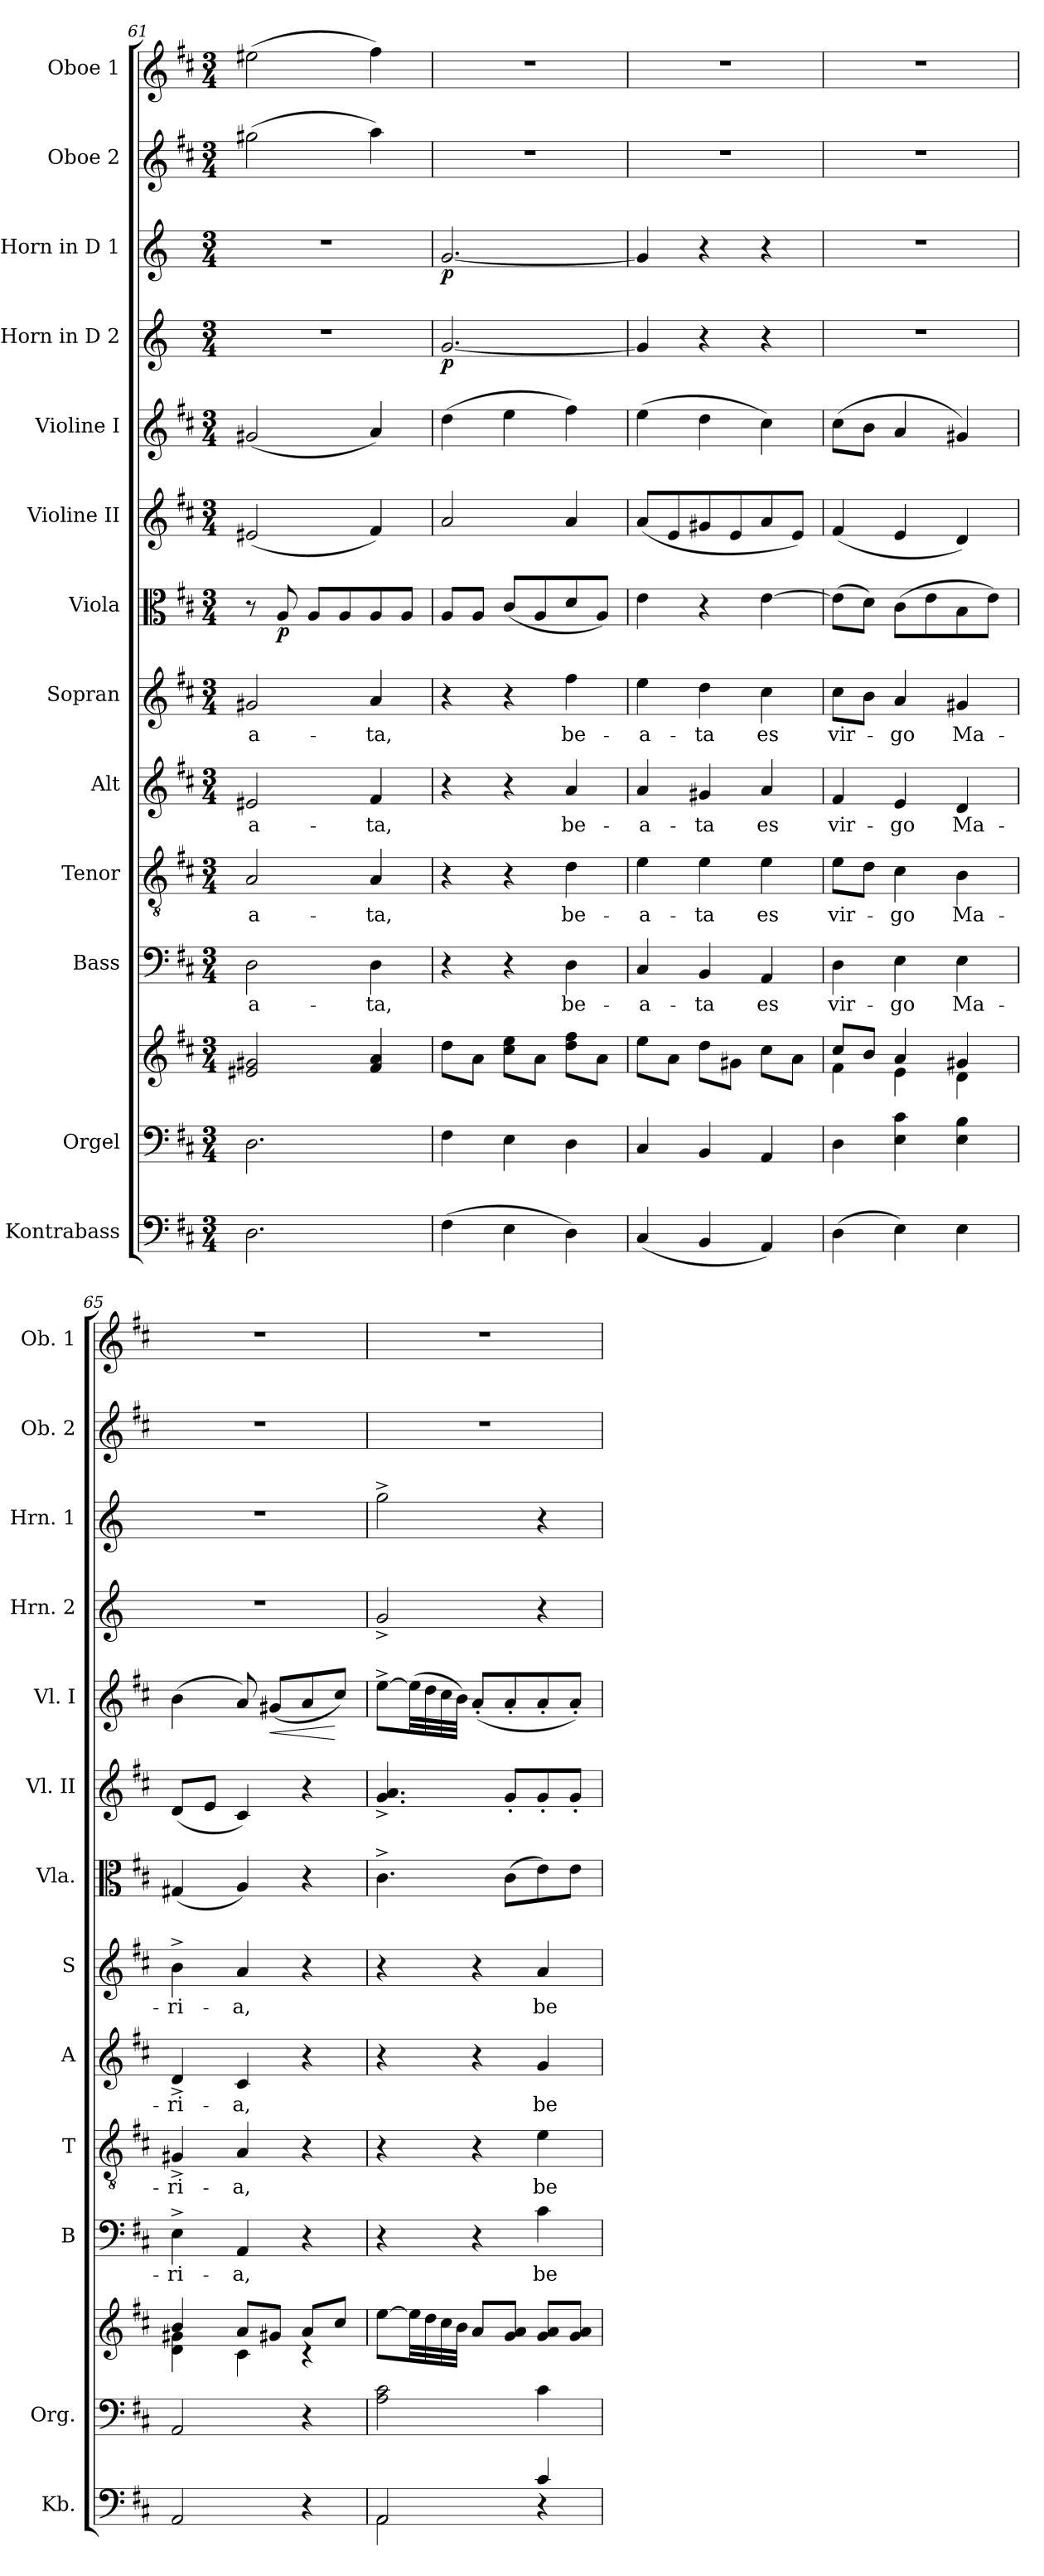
**kern	**kern	**kern	**kern	**text	**kern	**text	**kern	**text	**kern	**text	**kern	**dynam	**kern	**kern	**dynam	**kern	**dynam	**kern	**dynam	**kern	**kern
*part13	*part12	*part12	*part11	*part11	*part10	*part10	*part9	*part9	*part8	*part8	*part7	*part7	*part6	*part5	*part5	*part4	*part4	*part3	*part3	*part2	*part1
*staff14	*staff13	*staff12	*staff11	*staff11	*staff10	*staff10	*staff9	*staff9	*staff8	*staff8	*staff7	*staff7	*staff6	*staff5	*staff5	*staff4	*staff4	*staff3	*staff3	*staff2	*staff1
*I"Kontrabass	*I"Orgel	*	*I"Bass	*	*I"Tenor	*	*I"Alt	*	*I"Sopran	*	*I"Viola	*	*I"Violine II	*I"Violine I	*	*I"Horn in D 2	*	*I"Horn in D 1	*	*I"Oboe 2	*I"Oboe 1
*I'Kb.	*I'Org.	*	*I'B	*	*I'T	*	*I'A	*	*I'S	*	*I'Vla.	*	*I'Vl. II	*I'Vl. I	*	*I'Hrn. 2	*	*I'Hrn. 1	*	*I'Ob. 2	*I'Ob. 1
*clefF4	*clefF4	*clefG2	*clefF4	*	*clefGv2	*	*clefG2	*	*clefG2	*	*clefC3	*	*clefG2	*clefG2	*	*clefG2	*	*clefG2	*	*clefG2	*clefG2
*ITrd7c12	*	*	*	*	*	*	*	*	*	*	*	*	*	*	*	*ITrd-1c-2	*	*ITrd-1c-2	*	*	*
*k[f#c#]	*k[f#c#]	*k[f#c#]	*k[f#c#]	*	*k[f#c#]	*	*k[f#c#]	*	*k[f#c#]	*	*k[f#c#]	*	*k[f#c#]	*k[f#c#]	*	*k[f#c#]	*	*k[f#c#]	*	*k[f#c#]	*k[f#c#]
*D:	*D:	*D:	*D:	*	*D:	*	*D:	*	*D:	*	*D:	*	*D:	*D:	*	*D:	*	*D:	*	*D:	*D:
*M3/4	*M3/4	*M3/4	*M3/4	*	*M3/4	*	*M3/4	*	*M3/4	*	*M3/4	*	*M3/4	*M3/4	*	*M3/4	*	*M3/4	*	*M3/4	*M3/4
=61	=61	=61	=61	=61	=61	=61	=61	=61	=61	=61	=61	=61	=61	=61	=61	=61	=61	=61	=61	=61	=61
!	!	!	!	!LO:LY:b	!	!LO:LY:b	!	!LO:LY:b	!	!LO:LY:b	!	!	!	!	!	!	!	!	!	!	!
2.DD\	2.D\	2e#X/ 2g#X/	2D\	-a-	2A/	-a-	2e#X/	-a-	2g#X/	-a-	8r	.	(<2e#X/	(<2g#X/	.	2.r	.	2.r	.	(>2gg#X\	(>2ee#X\
!	!	!	!	!	!	!	!	!	!	!	!	!LO:DY:b	!	!	!	!	!	!	!	!	!
.	.	.	.	.	.	.	.	.	.	.	8A/	p	.	.	.	.	.	.	.	.	.
.	.	.	.	.	.	.	.	.	.	.	8A/L	.	.	.	.	.	.	.	.	.	.
.	.	.	.	.	.	.	.	.	.	.	8A/	.	.	.	.	.	.	.	.	.	.
!	!	!	!	!LO:LY:b	!	!LO:LY:b	!	!LO:LY:b	!	!LO:LY:b	!	!	!	!	!	!	!	!	!	!	!
.	.	4f#/ 4a/	4D\	-ta,	4A/	-ta,	4f#/	-ta,	4a/	-ta,	8A/	.	4f#/)	4a/)	.	.	.	.	.	4aa\)	4ff#\)
.	.	.	.	.	.	.	.	.	.	.	8A/J	.	.	.	.	.	.	.	.	.	.
=62	=62	=62	=62	=62	=62	=62	=62	=62	=62	=62	=62	=62	=62	=62	=62	=62	=62	=62	=62	=62	=62
!	!	!	!	!	!	!	!	!	!	!	!	!	!	!	!	!	!LO:DY:b	!	!LO:DY:b	!	!
(>4FF#\	4F#\	8dd\L	4r	.	4r	.	4r	.	4r	.	8A/L	.	2a/	(>4dd\	.	[2.a/	p	[2.a/	p	2.r	2.r
.	.	8a\J	.	.	.	.	.	.	.	.	8A/J	.	.	.	.	.	.	.	.	.	.
4EE\	4E\	8cc#\ 8ee\L	4r	.	4r	.	4r	.	4r	.	(<8c#/L	.	.	4ee\	.	.	.	.	.	.	.
.	.	8a\J	.	.	.	.	.	.	.	.	8A/	.	.	.	.	.	.	.	.	.	.
!	!	!	!	!LO:LY:b	!	!LO:LY:b	!	!LO:LY:b	!	!LO:LY:b	!	!	!	!	!	!	!	!	!	!	!
4DD\)	4D\	8dd\ 8ff#\L	4D\	be-	4d\	be-	4a/	be-	4ff#\	be-	8d/	.	4a/	4ff#\)	.	.	.	.	.	.	.
.	.	8a\J	.	.	.	.	.	.	.	.	8A/J)	.	.	.	.	.	.	.	.	.	.
=63	=63	=63	=63	=63	=63	=63	=63	=63	=63	=63	=63	=63	=63	=63	=63	=63	=63	=63	=63	=63	=63
!	!	!	!	!LO:LY:b	!	!LO:LY:b	!	!LO:LY:b	!	!LO:LY:b	!	!	!	!	!	!	!	!	!	!	!
(<4CC#/	4C#/	8ee\L	4C#/	-a-	4e\	-a-	4a/	-a-	4ee\	-a-	4e\	.	(<8a/L	(>4ee\	.	4a/]	.	4a/]	.	2.r	2.r
.	.	8a\J	.	.	.	.	.	.	.	.	.	.	8e/	.	.	.	.	.	.	.	.
!	!	!	!	!LO:LY:b	!	!LO:LY:b	!	!LO:LY:b	!	!LO:LY:b	!	!	!	!	!	!	!	!	!	!	!
4BBB/	4BB/	8dd\L	4BB/	-ta	4e\	-ta	4g#X/	-ta	4dd\	-ta	4r	.	8g#X/	4dd\	.	4r	.	4r	.	.	.
.	.	8g#X\J	.	.	.	.	.	.	.	.	.	.	8e/	.	.	.	.	.	.	.	.
!	!	!	!	!LO:LY:b	!	!LO:LY:b	!	!LO:LY:b	!	!LO:LY:b	!	!	!	!	!	!	!	!	!	!	!
4AAA/)	4AA/	8cc#\L	4AA/	es	4e\	es	4a/	es	4cc#\	es	[4e\	.	8a/	4cc#\)	.	4r	.	4r	.	.	.
.	.	8a\J	.	.	.	.	.	.	.	.	.	.	8e/J)	.	.	.	.	.	.	.	.
=64	=64	=64	=64	=64	=64	=64	=64	=64	=64	=64	=64	=64	=64	=64	=64	=64	=64	=64	=64	=64	=64
*	*	*^	*	*	*	*	*	*	*	*	*	*	*	*	*	*	*	*	*	*	*
!	!	!	!	!	!LO:LY:b	!	!LO:LY:b	!	!LO:LY:b	!	!LO:LY:b	!	!	!	!	!	!	!	!	!	!	!
(>4DD\	4D\	8cc#/L	4f#\	4D\	vir-	8e\L	vir-	4f#/	vir-	8cc#\L	vir-	(>8e\L]	.	(<4f#/	(>8cc#\L	.	2.r	.	2.r	.	2.r	2.r
.	.	8b/J	.	.	.	8d\J	.	.	.	8b\J	.	8d\J)	.	.	8b\J	.	.	.	.	.	.	.
!	!	!	!	!	!LO:LY:b	!	!LO:LY:b	!	!LO:LY:b	!	!LO:LY:b	!	!	!	!	!	!	!	!	!	!	!
4EE\)	4E\ 4c#\	4a/	4e\	4E\	-go	4c#\	-go	4e/	-go	4a/	-go	(>8c#\L	.	4e/	4a/	.	.	.	.	.	.	.
.	.	.	.	.	.	.	.	.	.	.	.	8e\	.	.	.	.	.	.	.	.	.	.
!	!	!	!	!	!LO:LY:b	!	!LO:LY:b	!	!LO:LY:b	!	!LO:LY:b	!	!	!	!	!	!	!	!	!	!	!
4EE\	4E\ 4B\	4g#X/	4d\	4E\	Ma-	4B\	Ma-	4d/	Ma-	4g#X/	Ma-	8B\	.	4d/)	4g#X/)	.	.	.	.	.	.	.
.	.	.	.	.	.	.	.	.	.	.	.	8e\J)	.	.	.	.	.	.	.	.	.	.
=65	=65	=65	=65	=65	=65	=65	=65	=65	=65	=65	=65	=65	=65	=65	=65	=65	=65	=65	=65	=65	=65	=65
!	!	!	!	!	!LO:LY:b	!	!LO:LY:b	!	!LO:LY:b	!	!LO:LY:b	!	!	!	!	!	!	!	!	!	!	!
2AAA/	2AA/	4b/	4d\ 4g#X\	4E^>\	-ri-	4G#X^>/	-ri-	4d^>/	-ri-	4b^>\	-ri-	(<4G#X/	.	(<8d/L	(>4b\	.	2.r	.	2.r	.	2.r	2.r
.	.	.	.	.	.	.	.	.	.	.	.	.	.	8e/J	.	.	.	.	.	.	.	.
!	!	!	!	!	!LO:LY:b	!	!LO:LY:b	!	!LO:LY:b	!	!LO:LY:b	!	!	!	!	!	!	!	!	!	!	!
.	.	8a/L	4c#\	4AA/	-a,	4A/	-a,	4c#/	-a,	4a/	-a,	4A/)	.	4c#/)	8a/)	.	.	.	.	.	.	.
!	!	!	!	!	!	!	!	!	!	!	!	!	!	!	!	!LO:HP:b	!	!	!	!	!	!
.	.	8g#X/J	.	.	.	.	.	.	.	.	.	.	.	.	(<8g#X/L	<	.	.	.	.	.	.
4r	4r	8a/L	4rc	4r	.	4r	.	4r	.	4r	.	4r	.	4r	8a/	.	.	.	.	.	.	.
.	.	8cc#/J	.	.	.	.	.	.	.	.	.	.	.	.	8cc#/J)	[	.	.	.	.	.	.
*	*	*v	*v	*	*	*	*	*	*	*	*	*	*	*	*	*	*	*	*	*	*	*
!!LO:PB:g=z
=66	=66	=66	=66	=66	=66	=66	=66	=66	=66	=66	=66	=66	=66	=66	=66	=66	=66	=66	=66	=66	=66
*^	*	*	*	*	*	*	*	*	*	*	*	*	*	*	*	*	*	*	*	*	*
2AAA/	2AAA\	2A\ 2c#\	[8ee\L	4r	.	4r	.	4r	.	4r	.	4.c#^>\	.	4.g/^< 4.a/^<	[8ee^>\L	.	2a^</	.	2aa^>\	.	2.r	2.r
.	.	.	32ee\LL]	.	.	.	.	.	.	.	.	.	.	.	(>32ee\LL]	.	.	.	.	.	.	.
.	.	.	32dd\	.	.	.	.	.	.	.	.	.	.	.	32dd\	.	.	.	.	.	.	.
.	.	.	32cc#\	.	.	.	.	.	.	.	.	.	.	.	32cc#\	.	.	.	.	.	.	.
.	.	.	32b\JJJ	.	.	.	.	.	.	.	.	.	.	.	32b\JJJ)	.	.	.	.	.	.	.
.	.	.	8a/L	4r	.	4r	.	4r	.	4r	.	.	.	.	(<8a'</L	.	.	.	.	.	.	.
.	.	.	8g/ 8a/J	.	.	.	.	.	.	.	.	(>8c#\L	.	8g'</L	8a'</	.	.	.	.	.	.	.
!	!	!	!	!	!LO:LY:b	!	!LO:LY:b	!	!LO:LY:b	!	!LO:LY:b	!	!	!	!	!	!	!	!	!	!	!
4C#/	4rC	4c#\	8g/ 8a/L	4c#\	be-	4e\	be-	4g/	be-	4a/	be-	8e\)	.	8g'</	8a'</	.	4r	.	4r	.	.	.
.	.	.	8g/ 8a/J	.	.	.	.	.	.	.	.	8e\J	.	8g'</J	8a'</J)	.	.	.	.	.	.	.
*v	*v	*	*	*	*	*	*	*	*	*	*	*	*	*	*	*	*	*	*	*	*	*
=	=	=	=	=	=	=	=	=	=	=	=	=	=	=	=	=	=	=	=	=	=
*-	*-	*-	*-	*-	*-	*-	*-	*-	*-	*-	*-	*-	*-	*-	*-	*-	*-	*-	*-	*-	*-
